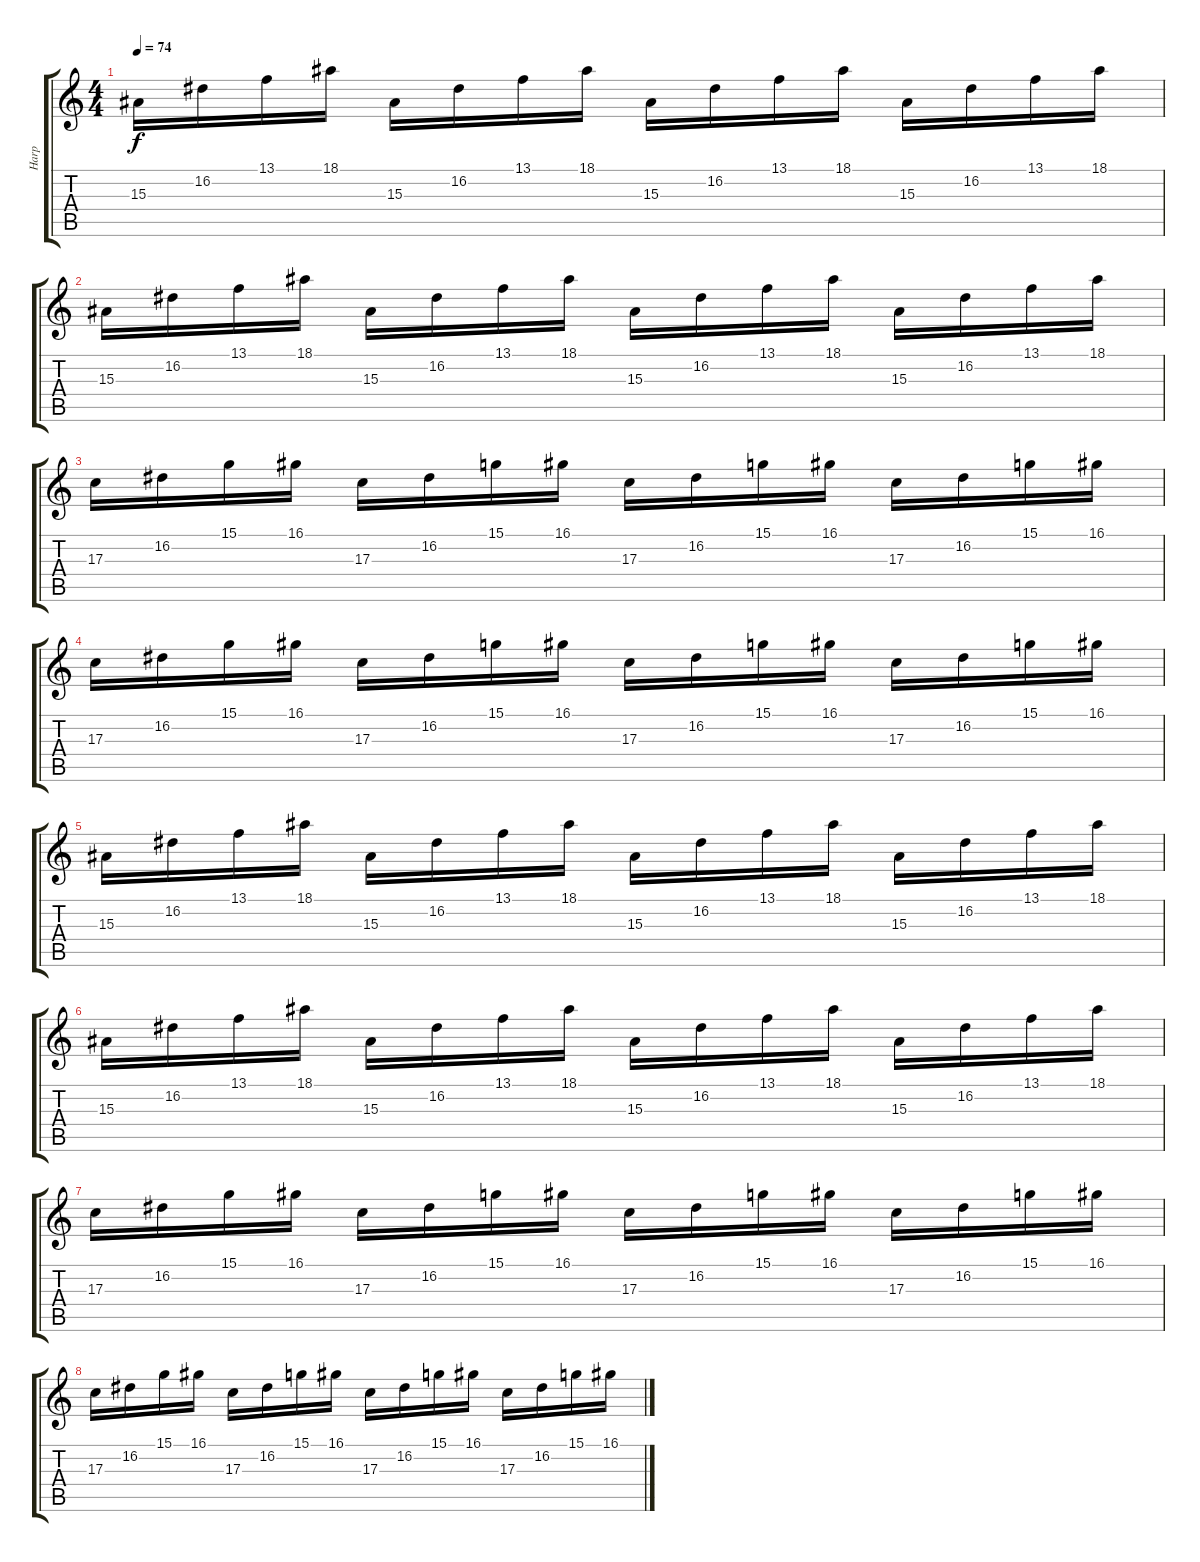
\track ("Harp" "Harp") {instrument orchestralharp}
\staff {score tabs}
\tuning (E4 B3 G3 D3 A2 E2) {hide}
\ts (4 4)
\tempo 74
\clef g2
\ks c
15.3.16{dy f instrument orchestralharp} 16.2.16 13.1.16 18.1.16 15.3.16 16.2.16 13.1.16 18.1.16 15.3.16 16.2.16 13.1.16 18.1.16 15.3.16 16.2.16 13.1.16 18.1.16 |
15.3.16 16.2.16 13.1.16 18.1.16 15.3.16 16.2.16 13.1.16 18.1.16 15.3.16 16.2.16 13.1.16 18.1.16 15.3.16 16.2.16 13.1.16 18.1.16 |
17.3.16 16.2.16 15.1.16 16.1.16 17.3.16 16.2.16 15.1.16 16.1.16 17.3.16 16.2.16 15.1.16 16.1.16 17.3.16 16.2.16 15.1.16 16.1.16 |
17.3.16 16.2.16 15.1.16 16.1.16 17.3.16 16.2.16 15.1.16 16.1.16 17.3.16 16.2.16 15.1.16 16.1.16 17.3.16 16.2.16 15.1.16 16.1.16 |
15.3.16 16.2.16 13.1.16 18.1.16 15.3.16 16.2.16 13.1.16 18.1.16 15.3.16 16.2.16 13.1.16 18.1.16 15.3.16 16.2.16 13.1.16 18.1.16 |
15.3.16 16.2.16 13.1.16 18.1.16 15.3.16 16.2.16 13.1.16 18.1.16 15.3.16 16.2.16 13.1.16 18.1.16 15.3.16 16.2.16 13.1.16 18.1.16 |
17.3.16 16.2.16 15.1.16 16.1.16 17.3.16 16.2.16 15.1.16 16.1.16 17.3.16 16.2.16 15.1.16 16.1.16 17.3.16 16.2.16 15.1.16 16.1.16 |
17.3.16 16.2.16 15.1.16 16.1.16 17.3.16 16.2.16 15.1.16 16.1.16 17.3.16 16.2.16 15.1.16 16.1.16 17.3.16 16.2.16 15.1.16 16.1.16
